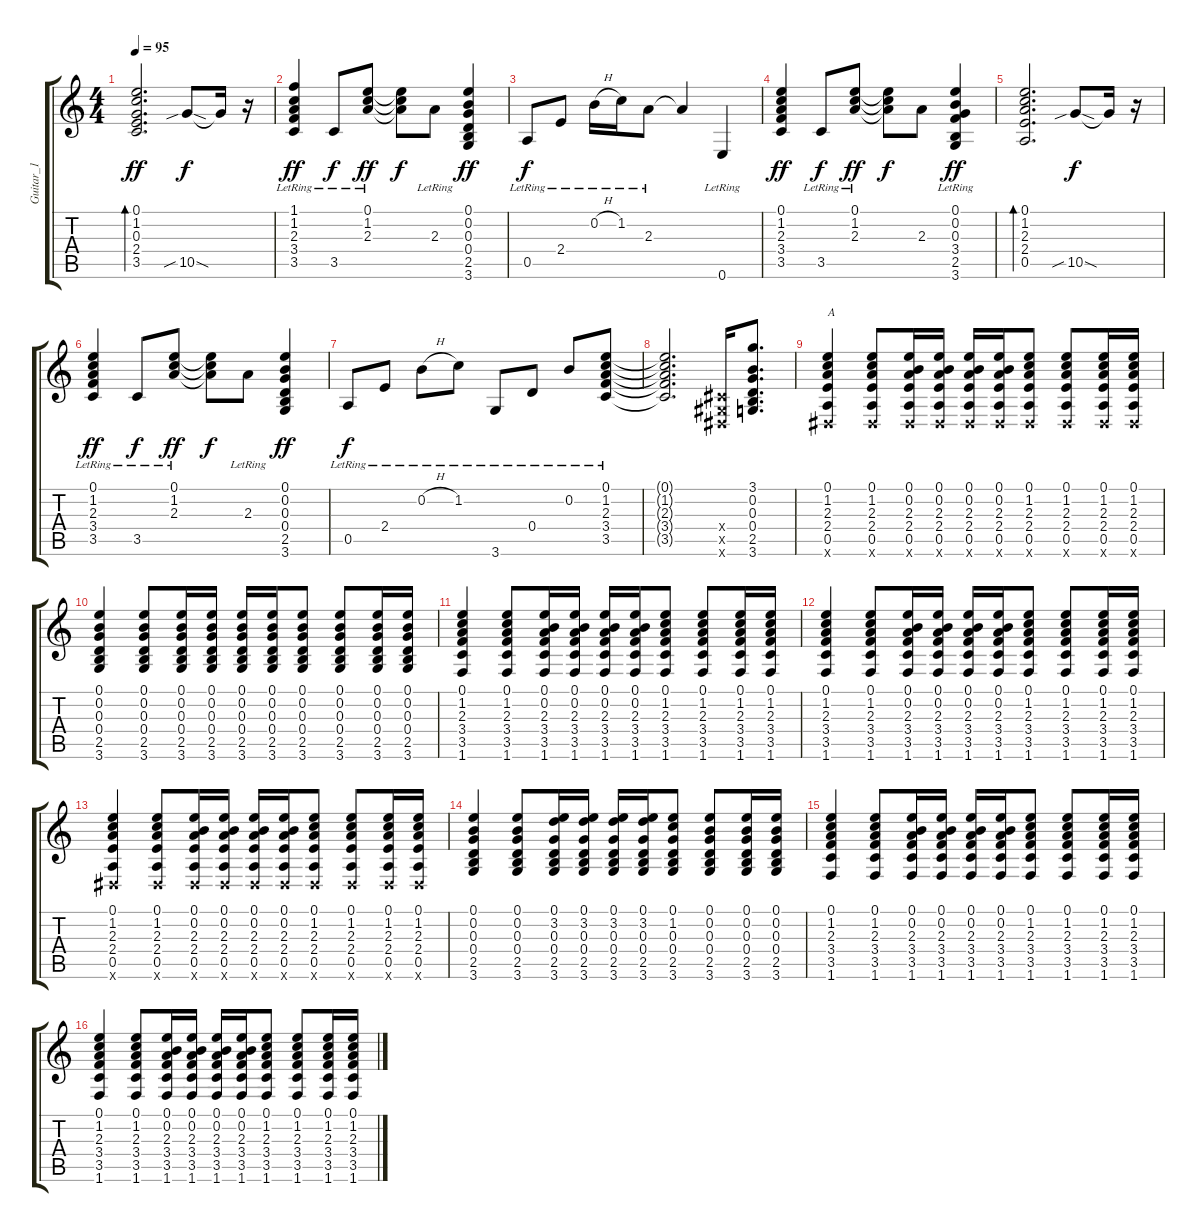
\track ("Guitar_1" "Guitar_1") {instrument overdrivenguitar}
\staff {score tabs}
\tuning (E4 B3 G3 D3 A2 E2) {hide}
\ts (4 4)
\tempo 95
\clef g2
\ks c
(0.1 1.2 0.3 2.4 3.5).2{d bd 480 dy ff instrument overdrivenguitar} 10.5{sib sod}.8{dy f} 10.5{t}.16 r.16 |
(1.1 1.2 2.3{lr} 3.4 3.5).4{dy ff} 3.5{lr}.8{dy f} (0.1 1.2{lr} 2.3).8{dy ff} (0.1{t} 1.2{t} 2.3{t}).8{dy f} 2.3{lr}.8 (0.1 0.2 0.3 0.4 2.5 3.6).4{dy ff} |
0.5{lr}.8{dy f} 2.4{lr}.8 0.2{h lr}.16 1.2{lr}.16 2.3{lr}.8 2.3{t}.4 0.6{lr}.4 |
(0.1 1.2 2.3 3.4 3.5).4{dy ff} 3.5{lr}.8{dy f} (0.1 1.2{lr} 2.3).8{dy ff} (0.1{t} 1.2{t} 2.3{t}).8{dy f} 2.3.8 (0.1 0.2 0.3 3.4 2.5{lr} 3.6).4{dy ff} |
(0.1 1.2 2.3 2.4 0.5).2{d bd 240} 10.5{sib sod}.8{dy f} 10.5{t}.16 r.16 |
(0.1 1.2{lr} 2.3 3.4 3.5).4{dy ff} 3.5{lr}.8{dy f} (0.1 1.2 2.3{lr}).8{dy ff} (0.1{t} 1.2{t} 2.3{t}).8{dy f} 2.3{lr}.8 (0.1 0.2 0.3 0.4 2.5 3.6).4{dy ff} |
0.5{lr}.8{dy f} 2.4{lr}.8 0.2{h lr}.8 1.2{lr}.8 3.6{lr}.8 0.4{lr}.8 0.2{lr}.8 (0.1 1.2 2.3 3.4{lr} 3.5).8 |
(0.1{t} 1.2{t} 2.3{t} 3.4{t} 3.5{t}).2{d} (-1.4{x} -1.5{x} -1.6{x}).16 (3.1 0.2 0.3 0.4 2.5 3.6).8{d} |
(0.1 1.2 2.3 2.4 0.5 -1.6{x}).4{txt "A" volume 10} (0.1 1.2 2.3 2.4 0.5 -1.6{x}).8 (0.1 0.2 2.3 2.4 0.5 -1.6{x}).16 (0.1 0.2 2.3 2.4 0.5 -1.6{x}).16 (0.1 0.2 2.3 2.4 0.5 -1.6{x}).16 (0.1 0.2 2.3 2.4 0.5 -1.6{x}).16 (0.1 1.2 2.3 2.4 0.5 -1.6{x}).8 (0.1 1.2 2.3 2.4 0.5 -1.6{x}).8 (0.1 1.2 2.3 2.4 0.5 -1.6{x}).16 (0.1 1.2 2.3 2.4 0.5 -1.6{x}).16 |
(0.1 0.2 0.3 0.4 2.5 3.6).4 (0.1 0.2 0.3 0.4 2.5 3.6).8 (0.1 0.2 0.3 0.4 2.5 3.6).16 (0.1 0.2 0.3 0.4 2.5 3.6).16 (0.1 0.2 0.3 0.4 2.5 3.6).16 (0.1 0.2 0.3 0.4 2.5 3.6).16 (0.1 0.2 0.3 0.4 2.5 3.6).8 (0.1 0.2 0.3 0.4 2.5 3.6).8 (0.1 0.2 0.3 0.4 2.5 3.6).16 (0.1 0.2 0.3 0.4 2.5 3.6).16 |
(0.1 1.2 2.3 3.4 3.5 1.6).4 (0.1 1.2 2.3 3.4 3.5 1.6).8 (0.1 0.2 2.3 3.4 3.5 1.6).16 (0.1 0.2 2.3 3.4 3.5 1.6).16 (0.1 0.2 2.3 3.4 3.5 1.6).16 (0.1 0.2 2.3 3.4 3.5 1.6).16 (0.1 1.2 2.3 3.4 3.5 1.6).8 (0.1 1.2 2.3 3.4 3.5 1.6).8 (0.1 1.2 2.3 3.4 3.5 1.6).16 (0.1 1.2 2.3 3.4 3.5 1.6).16 |
(0.1 1.2 2.3 3.4 3.5 1.6).4 (0.1 1.2 2.3 3.4 3.5 1.6).8 (0.1 0.2 2.3 3.4 3.5 1.6).16 (0.1 0.2 2.3 3.4 3.5 1.6).16 (0.1 0.2 2.3 3.4 3.5 1.6).16 (0.1 0.2 2.3 3.4 3.5 1.6).16 (0.1 1.2 2.3 3.4 3.5 1.6).8 (0.1 1.2 2.3 3.4 3.5 1.6).8 (0.1 1.2 2.3 3.4 3.5 1.6).16 (0.1 1.2 2.3 3.4 3.5 1.6).16 |
(0.1 1.2 2.3 2.4 0.5 -1.6{x}).4 (0.1 1.2 2.3 2.4 0.5 -1.6{x}).8 (0.1 0.2 2.3 2.4 0.5 -1.6{x}).16 (0.1 0.2 2.3 2.4 0.5 -1.6{x}).16 (0.1 0.2 2.3 2.4 0.5 -1.6{x}).16 (0.1 0.2 2.3 2.4 0.5 -1.6{x}).16 (0.1 1.2 2.3 2.4 0.5 -1.6{x}).8 (0.1 1.2 2.3 2.4 0.5 -1.6{x}).8 (0.1 1.2 2.3 2.4 0.5 -1.6{x}).16 (0.1 1.2 2.3 2.4 0.5 -1.6{x}).16 |
(0.1 0.2 0.3 0.4 2.5 3.6).4 (0.1 0.2 0.3 0.4 2.5 3.6).8 (0.1 3.2 0.3 0.4 2.5 3.6).16 (0.1 3.2 0.3 0.4 2.5 3.6).16 (0.1 3.2 0.3 0.4 2.5 3.6).16 (0.1 3.2 0.3 0.4 2.5 3.6).16 (0.1 1.2 0.3 0.4 2.5 3.6).8 (0.1 0.2 0.3 0.4 2.5 3.6).8 (0.1 0.2 0.3 0.4 2.5 3.6).16 (0.1 0.2 0.3 0.4 2.5 3.6).16 |
(0.1 1.2 2.3 3.4 3.5 1.6).4 (0.1 1.2 2.3 3.4 3.5 1.6).8 (0.1 0.2 2.3 3.4 3.5 1.6).16 (0.1 0.2 2.3 3.4 3.5 1.6).16 (0.1 0.2 2.3 3.4 3.5 1.6).16 (0.1 0.2 2.3 3.4 3.5 1.6).16 (0.1 1.2 2.3 3.4 3.5 1.6).8 (0.1 1.2 2.3 3.4 3.5 1.6).8 (0.1 1.2 2.3 3.4 3.5 1.6).16 (0.1 1.2 2.3 3.4 3.5 1.6).16 |
(0.1 1.2 2.3 3.4 3.5 1.6).4 (0.1 1.2 2.3 3.4 3.5 1.6).8 (0.1 0.2 2.3 3.4 3.5 1.6).16 (0.1 0.2 2.3 3.4 3.5 1.6).16 (0.1 0.2 2.3 3.4 3.5 1.6).16 (0.1 0.2 2.3 3.4 3.5 1.6).16 (0.1 1.2 2.3 3.4 3.5 1.6).8 (0.1 1.2 2.3 3.4 3.5 1.6).8 (0.1 1.2 2.3 3.4 3.5 1.6).16 (0.1 1.2 2.3 3.4 3.5 1.6).16
